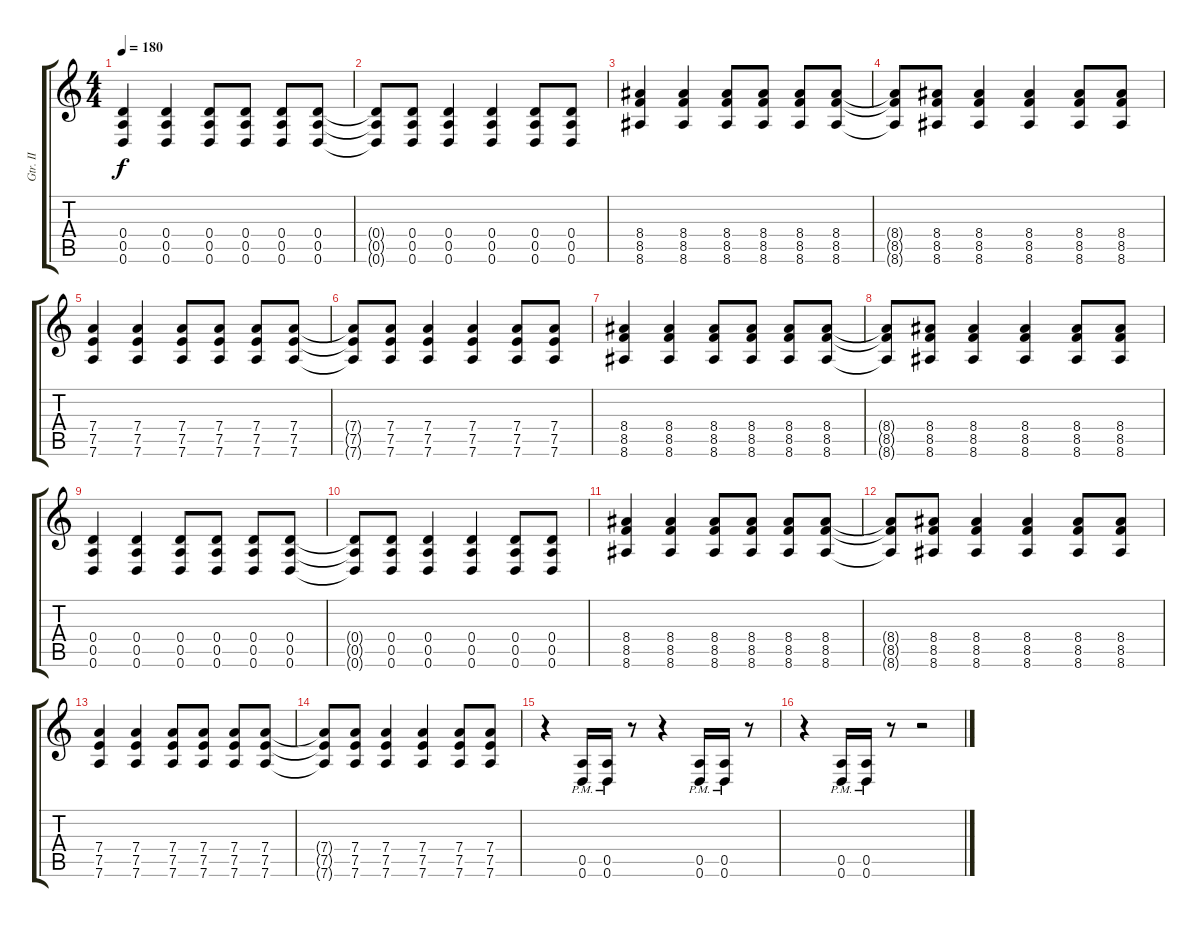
\track ("Gtr. II" "Gtr. II") {instrument distortionguitar}
\staff {score tabs}
\tuning (E4 B3 G3 D3 A2 D2) {hide}
\ts (4 4)
\tempo 180
\clef g2
\ks c
(0.4 0.5 0.6).4{dy f} (0.4 0.5 0.6).4 (0.4 0.5 0.6).8 (0.4 0.5 0.6).8 (0.4 0.5 0.6).8 (0.4 0.5 0.6).8 |
(0.4{t} 0.5{t} 0.6{t}).8 (0.4 0.5 0.6).8 (0.4 0.5 0.6).4 (0.4 0.5 0.6).4 (0.4 0.5 0.6).8 (0.4 0.5 0.6).8 |
(8.4 8.5 8.6).4 (8.4 8.5 8.6).4 (8.4 8.5 8.6).8 (8.4 8.5 8.6).8 (8.4 8.5 8.6).8 (8.4 8.5 8.6).8 |
(8.4{t} 8.5{t} 8.6{t}).8 (8.4 8.5 8.6).8 (8.4 8.5 8.6).4 (8.4 8.5 8.6).4 (8.4 8.5 8.6).8 (8.4 8.5 8.6).8 |
(7.4 7.5 7.6).4 (7.4 7.5 7.6).4 (7.4 7.5 7.6).8 (7.4 7.5 7.6).8 (7.4 7.5 7.6).8 (7.4 7.5 7.6).8 |
(7.4{t} 7.5{t} 7.6{t}).8 (7.4 7.5 7.6).8 (7.4 7.5 7.6).4 (7.4 7.5 7.6).4 (7.4 7.5 7.6).8 (7.4 7.5 7.6).8 |
(8.4 8.5 8.6).4 (8.4 8.5 8.6).4 (8.4 8.5 8.6).8 (8.4 8.5 8.6).8 (8.4 8.5 8.6).8 (8.4 8.5 8.6).8 |
(8.4{t} 8.5{t} 8.6{t}).8 (8.4 8.5 8.6).8 (8.4 8.5 8.6).4 (8.4 8.5 8.6).4 (8.4 8.5 8.6).8 (8.4 8.5 8.6).8 |
(0.4 0.5 0.6).4 (0.4 0.5 0.6).4 (0.4 0.5 0.6).8 (0.4 0.5 0.6).8 (0.4 0.5 0.6).8 (0.4 0.5 0.6).8 |
(0.4{t} 0.5{t} 0.6{t}).8 (0.4 0.5 0.6).8 (0.4 0.5 0.6).4 (0.4 0.5 0.6).4 (0.4 0.5 0.6).8 (0.4 0.5 0.6).8 |
(8.4 8.5 8.6).4 (8.4 8.5 8.6).4 (8.4 8.5 8.6).8 (8.4 8.5 8.6).8 (8.4 8.5 8.6).8 (8.4 8.5 8.6).8 |
(8.4{t} 8.5{t} 8.6{t}).8 (8.4 8.5 8.6).8 (8.4 8.5 8.6).4 (8.4 8.5 8.6).4 (8.4 8.5 8.6).8 (8.4 8.5 8.6).8 |
(7.4 7.5 7.6).4 (7.4 7.5 7.6).4 (7.4 7.5 7.6).8 (7.4 7.5 7.6).8 (7.4 7.5 7.6).8 (7.4 7.5 7.6).8 |
(7.4{t} 7.5{t} 7.6{t}).8 (7.4 7.5 7.6).8 (7.4 7.5 7.6).4 (7.4 7.5 7.6).4 (7.4 7.5 7.6).8 (7.4 7.5 7.6).8 |
r.4 (0.5{pm} 0.6{pm}).16 (0.5{pm} 0.6{pm}).16 r.8 r.4 (0.5{pm} 0.6{pm}).16 (0.5{pm} 0.6{pm}).16 r.8 |
r.4 (0.5{pm} 0.6{pm}).16 (0.5{pm} 0.6{pm}).16 r.8 r.2
